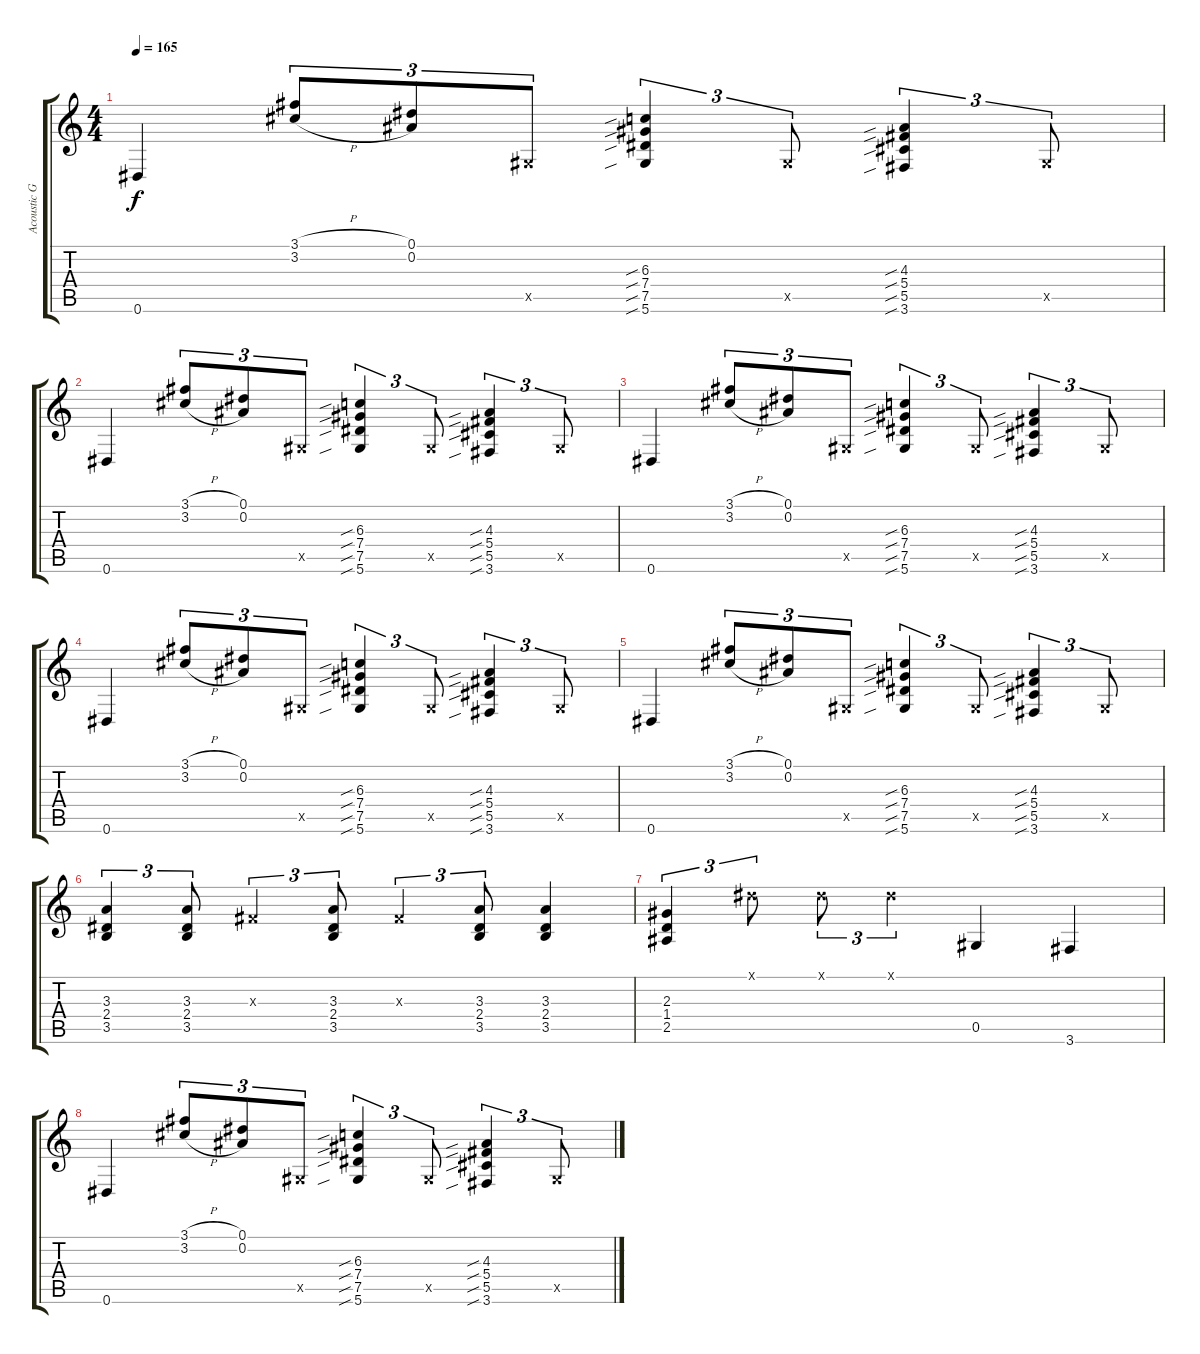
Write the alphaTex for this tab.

\track ("Acoustic Guitar 2" "Acoustic G") {instrument acousticguitarsteel}
\staff {score tabs}
\tuning (Eb4 Bb3 Gb3 Db3 Ab2 Eb2) {hide}
\ts (4 4)
\tempo 165
\clef g2
\ks c
0.6.4{dy f} (3.1{h} 3.2{h}).8{tu (3 2)} (0.1 0.2).8{tu (3 2)} 0.5{x}.8{tu (3 2)} (6.3{sib} 7.4{sib} 7.5{sib} 5.6{sib}).4{tu (3 2)} 0.5{x}.8{tu (3 2)} (4.3{sib} 5.4{sib} 5.5{sib} 3.6{sib}).4{tu (3 2)} 0.5{x}.8{tu (3 2)} |
0.6.4 (3.1{h} 3.2{h}).8{tu (3 2)} (0.1 0.2).8{tu (3 2)} 0.5{x}.8{tu (3 2)} (6.3{sib} 7.4{sib} 7.5{sib} 5.6{sib}).4{tu (3 2)} 0.5{x}.8{tu (3 2)} (4.3{sib} 5.4{sib} 5.5{sib} 3.6{sib}).4{tu (3 2)} 0.5{x}.8{tu (3 2)} |
0.6.4 (3.1{h} 3.2{h}).8{tu (3 2)} (0.1 0.2).8{tu (3 2)} 0.5{x}.8{tu (3 2)} (6.3{sib} 7.4{sib} 7.5{sib} 5.6{sib}).4{tu (3 2)} 0.5{x}.8{tu (3 2)} (4.3{sib} 5.4{sib} 5.5{sib} 3.6{sib}).4{tu (3 2)} 0.5{x}.8{tu (3 2)} |
0.6.4 (3.1{h} 3.2{h}).8{tu (3 2)} (0.1 0.2).8{tu (3 2)} 0.5{x}.8{tu (3 2)} (6.3{sib} 7.4{sib} 7.5{sib} 5.6{sib}).4{tu (3 2)} 0.5{x}.8{tu (3 2)} (4.3{sib} 5.4{sib} 5.5{sib} 3.6{sib}).4{tu (3 2)} 0.5{x}.8{tu (3 2)} |
0.6.4 (3.1{h} 3.2{h}).8{tu (3 2)} (0.1 0.2).8{tu (3 2)} 0.5{x}.8{tu (3 2)} (6.3{sib} 7.4{sib} 7.5{sib} 5.6{sib}).4{tu (3 2)} 0.5{x}.8{tu (3 2)} (4.3{sib} 5.4{sib} 5.5{sib} 3.6{sib}).4{tu (3 2)} 0.5{x}.8{tu (3 2)} |
(3.3 2.4 3.5).4{tu (3 2)} (3.3 2.4 3.5).8{tu (3 2)} 0.3{x}.4{tu (3 2)} (3.3 2.4 3.5).8{tu (3 2)} 0.3{x}.4{tu (3 2)} (3.3 2.4 3.5).8{tu (3 2)} (3.3 2.4 3.5).4 |
(2.3 1.4 2.5).4{tu (3 2)} 0.1{x}.8{tu (3 2)} 0.1{x}.8{tu (3 2)} 0.1{x}.4{tu (3 2)} 0.5.4 3.6.4 |
0.6.4 (3.1{h} 3.2{h}).8{tu (3 2)} (0.1 0.2).8{tu (3 2)} 0.5{x}.8{tu (3 2)} (6.3{sib} 7.4{sib} 7.5{sib} 5.6{sib}).4{tu (3 2)} 0.5{x}.8{tu (3 2)} (4.3{sib} 5.4{sib} 5.5{sib} 3.6{sib}).4{tu (3 2)} 0.5{x}.8{tu (3 2)}
